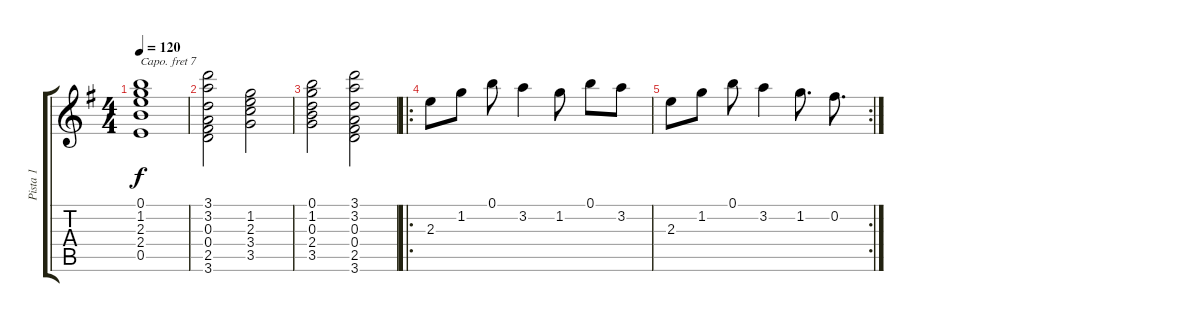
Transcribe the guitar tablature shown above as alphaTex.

\track ("Pista 1" "Pista 1") {instrument acousticguitarsteel}
\staff {score tabs}
\capo 7
\tuning (E4 B3 G3 D3 A2 E2) {hide}
\ts (4 4)
\tempo 120
\clef g2
\ks g
(0.1 1.2 2.3 2.4 0.5).1{dy f} |
(3.1 3.2 0.3 0.4 2.5 3.6).2 (1.2 2.3 3.4 3.5).2 |
(0.1 1.2 0.3 2.4 3.5).2 (3.1 3.2 0.3 0.4 2.5 3.6).2 |
\ro
2.3.8 1.2.8 0.1.8 3.2.4 1.2.8 0.1.8 3.2.8 |
\rc 2
2.3.8 1.2.8 0.1.8 3.2.4 1.2.8{d} 0.2.8{d}
